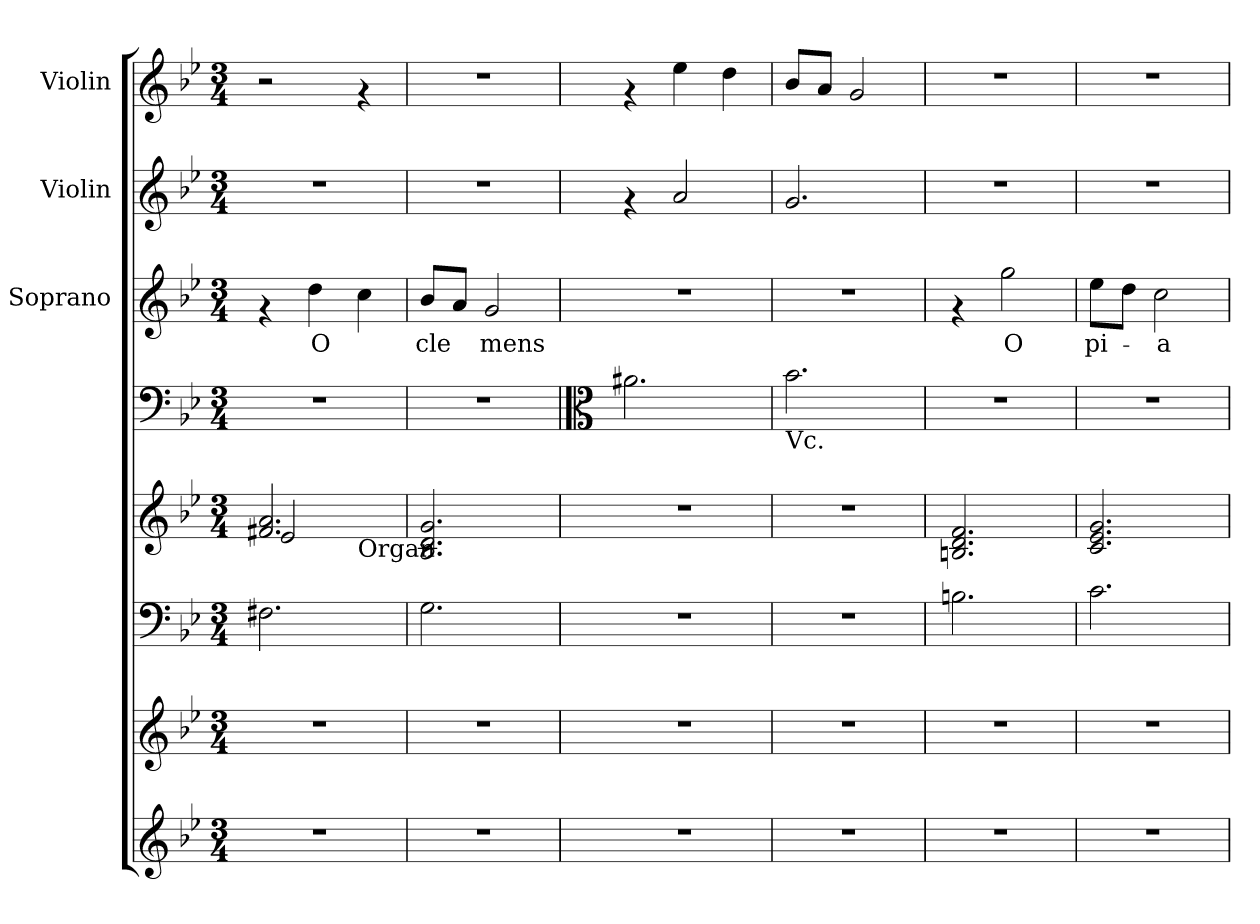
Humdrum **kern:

**kern	**kern	**kern	**kern	**kern	**kern	**text	**kern	**kern
*part7	*part6	*part5	*part5	*part4	*part3	*part3	*part2	*part1
*staff8	*staff7	*staff6	*staff5	*staff4	*staff3	*staff3	*staff2	*staff1
*	*	*	*	*	*I"Soprano	*	*I"Violin	*I"Violin
*	*	*	*	*	*	*	*I'Vln	*I'Vln
*clefG2	*clefG2	*clefF4	*clefG2	*clefF4	*clefG2	*	*clefG2	*clefG2
*k[b-e-]	*k[b-e-]	*k[b-e-]	*k[b-e-]	*k[b-e-]	*k[b-e-]	*	*k[b-e-]	*k[b-e-]
*B-:	*B-:	*B-:	*B-:	*B-:	*B-:	*	*B-:	*B-:
*M3/4	*M3/4	*M3/4	*M3/4	*M3/4	*M3/4	*	*M3/4	*M3/4
=1	=1	=1	=1	=1	=1	=1	=1	=1
*	*	*	*^	*	*	*	*	*
2.r	2.r	2.F#X\	2.f#X/ 2.a/	2e-/	2.r	4rf	.	2.r	2r
!	!	!	!	!	!	!	!LO:LY:b	!	!
.	.	.	.	.	.	4dd\	O	.	.
!	!	!	!	!LO:TX:b:t=Organ	!	!	!	!	!
.	.	.	.	4ryy	.	4cc\	.	.	4rf
=2	=2	=2	=2	=2	=2	=2	=2	=2	=2
!	!	!	!	!	!	!	!LO:LY:b	!	!
*	*	*	*v	*v	*	*	*	*	*
2.r	2.r	2.G\	2.B-/ 2.d/ 2.g/	2.r	8b-/L	cle	2.r	2.r
.	.	.	.	.	8a/J	.	.	.
!	!	!	!	!	!	!LO:LY:b	!	!
.	.	.	.	.	2g/	mens	.	.
=3	=3	=3	=3	=3	=3	=3	=3	=3
*	*	*	*	*clefC3	*	*	*	*
2.r	2.r	2.r	2.r	2.a#X\	2.r	.	4rf	4rf
.	.	.	.	.	.	.	2a/	4ee-\
.	.	.	.	.	.	.	.	4dd\
=4	=4	=4	=4	=4	=4	=4	=4	=4
!	!	!	!	!LO:TX:b:t=Vc.	!	!	!	!
2.r	2.r	2.r	2.r	2.b-\	2.r	.	2.g/	8b-/L
.	.	.	.	.	.	.	.	8a/J
.	.	.	.	.	.	.	.	2g/
=5	=5	=5	=5	=5	=5	=5	=5	=5
2.r	2.r	2.Bn\	2.Bn/ 2.d/ 2.f/	2.r	4rf	.	2.r	2.r
!	!	!	!	!	!	!LO:LY:b	!	!
.	.	.	.	.	2gg\	O	.	.
=6	=6	=6	=6	=6	=6	=6	=6	=6
!	!	!	!	!	!	!LO:LY:b	!	!
2.r	2.r	2.c\	2.c/ 2.e-/ 2.g/	2.r	8ee-\L	pi-	2.r	2.r
.	.	.	.	.	8dd\J	.	.	.
!	!	!	!	!	!	!LO:LY:b	!	!
.	.	.	.	.	2cc\	-a	.	.
=	=	=	=	=	=	=	=	=
*-	*-	*-	*-	*-	*-	*-	*-	*-
